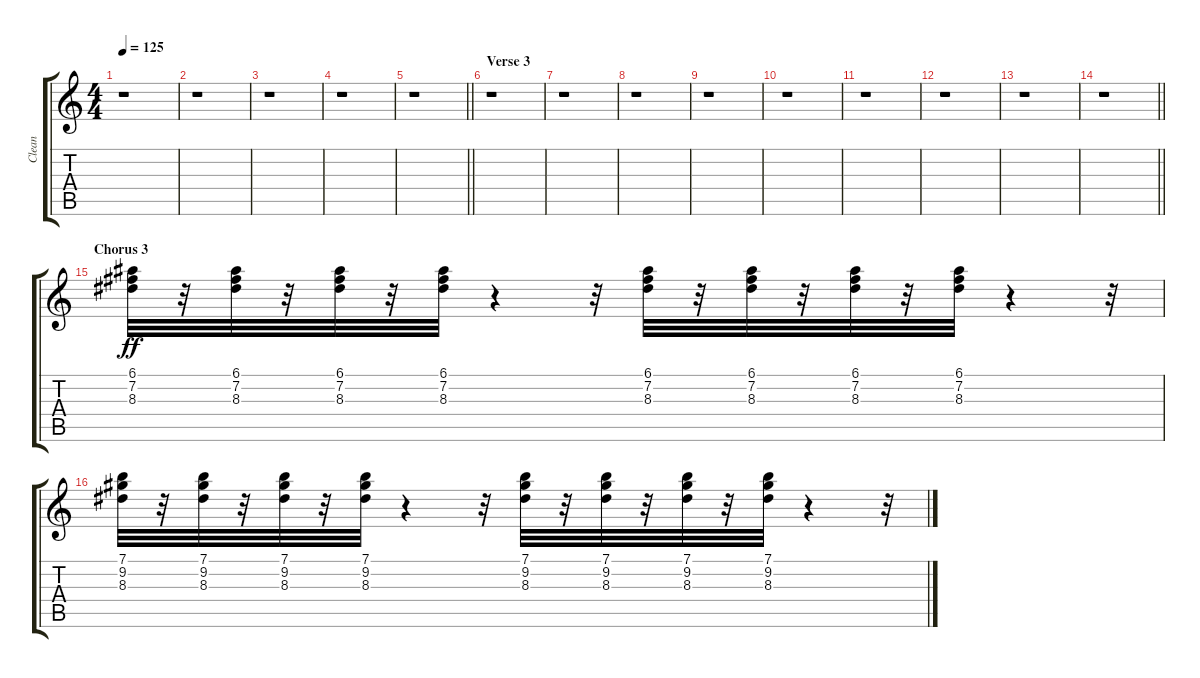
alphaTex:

\track ("Clean" "Clean") {instrument electricguitarclean}
\staff {score tabs}
\tuning (E4 B3 G3 D3 A2 E2) {hide}
\ts (4 4)
\tempo 125
\clef g2
\ks c
r.1{dy ff} |
r.1 |
r.1 |
r.1 |
\barLineRight lightlight
r.1 |
\section ("" "Verse 3")
r.1 |
r.1 |
r.1 |
r.1 |
r.1 |
r.1 |
r.1 |
r.1 |
\barLineRight lightlight
r.1 |
\section ("" "Chorus 3")
(6.1 7.2 8.3).32 r.32 (6.1 7.2 8.3).32 r.32 (6.1 7.2 8.3).32 r.32 (6.1 7.2 8.3).32 r.4 r.32 (6.1 7.2 8.3).32 r.32 (6.1 7.2 8.3).32 r.32 (6.1 7.2 8.3).32 r.32 (6.1 7.2 8.3).32 r.4 r.32 |
(7.1 9.2 8.3).32 r.32 (7.1 9.2 8.3).32 r.32 (7.1 9.2 8.3).32 r.32 (7.1 9.2 8.3).32 r.4 r.32 (7.1 9.2 8.3).32 r.32 (7.1 9.2 8.3).32 r.32 (7.1 9.2 8.3).32 r.32 (7.1 9.2 8.3).32 r.4 r.32
